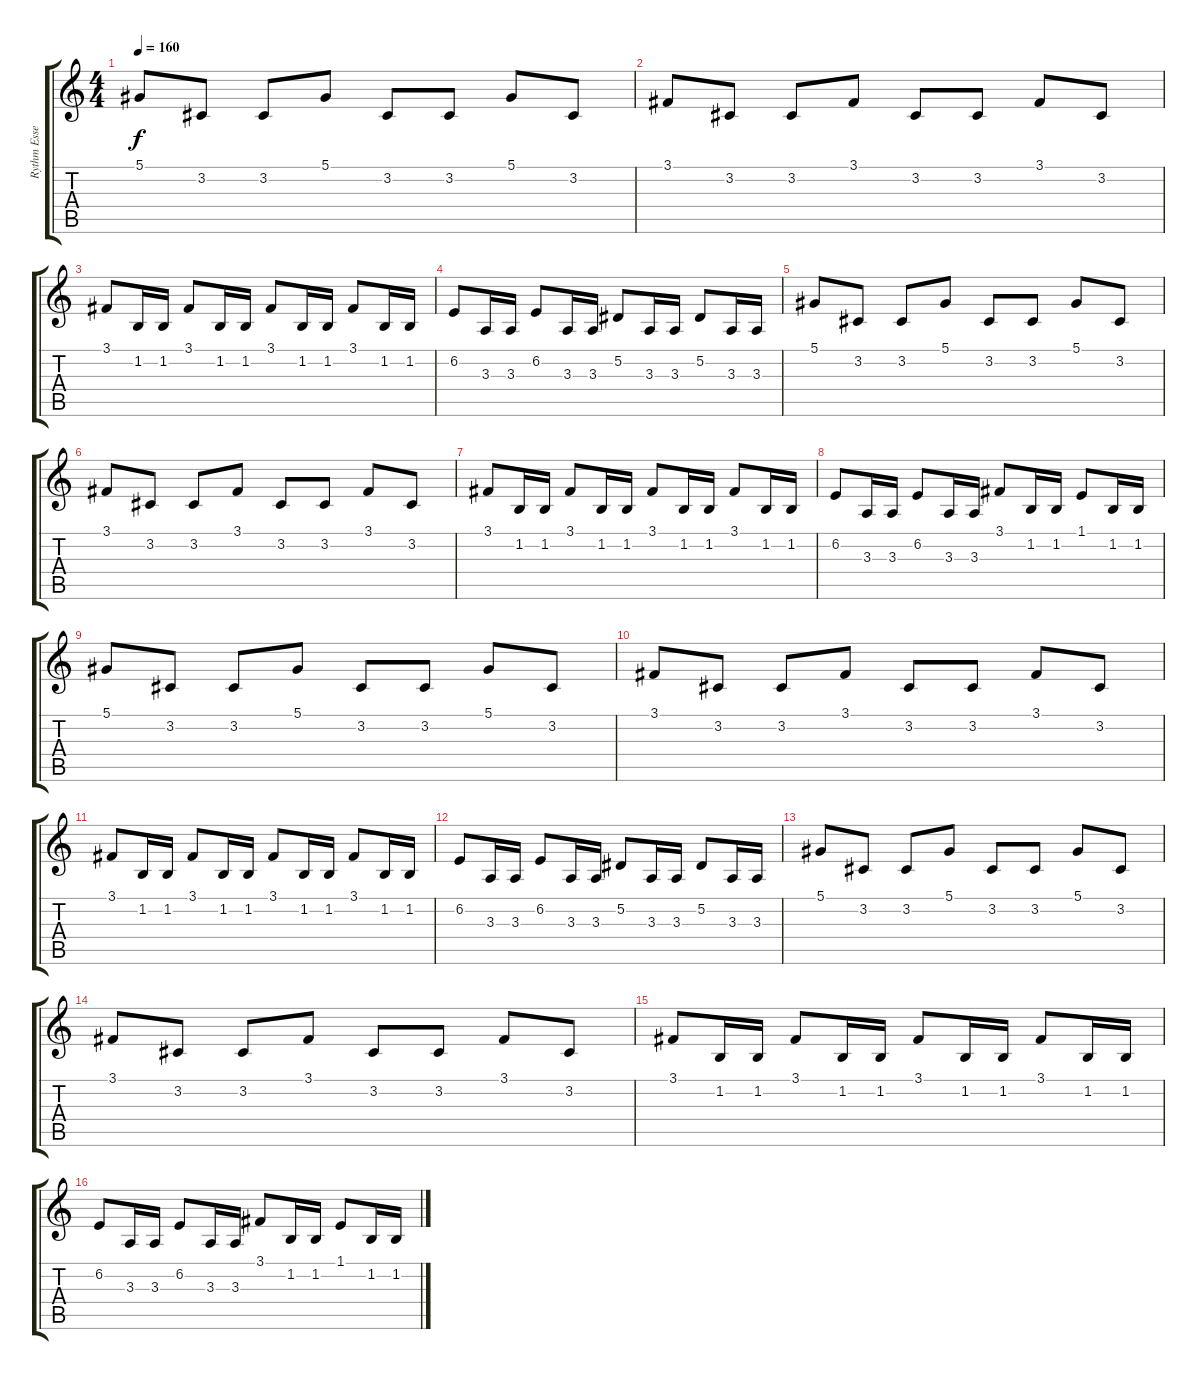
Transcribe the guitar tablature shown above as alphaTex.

\track ("Rythm Essemble (Everton Andrade)" "Rythm Esse") {instrument stringensemble1}
\staff {score tabs}
\tuning (Eb4 Bb3 Gb3 Db3 Ab2 Eb2) {hide}
\ts (4 4)
\tempo 160
\clef g2
\ks c
5.1.8{dy f} 3.2.8 3.2.8 5.1.8 3.2.8 3.2.8 5.1.8 3.2.8 |
3.1.8 3.2.8 3.2.8 3.1.8 3.2.8 3.2.8 3.1.8 3.2.8 |
3.1.8 1.2.16 1.2.16 3.1.8 1.2.16 1.2.16 3.1.8 1.2.16 1.2.16 3.1.8 1.2.16 1.2.16 |
6.2.8 3.3.16 3.3.16 6.2.8 3.3.16 3.3.16 5.2.8 3.3.16 3.3.16 5.2.8 3.3.16 3.3.16 |
5.1.8 3.2.8 3.2.8 5.1.8 3.2.8 3.2.8 5.1.8 3.2.8 |
3.1.8 3.2.8 3.2.8 3.1.8 3.2.8 3.2.8 3.1.8 3.2.8 |
3.1.8 1.2.16 1.2.16 3.1.8 1.2.16 1.2.16 3.1.8 1.2.16 1.2.16 3.1.8 1.2.16 1.2.16 |
6.2.8 3.3.16 3.3.16 6.2.8 3.3.16 3.3.16 3.1.8 1.2.16 1.2.16 1.1.8 1.2.16 1.2.16 |
5.1.8 3.2.8 3.2.8 5.1.8 3.2.8 3.2.8 5.1.8 3.2.8 |
3.1.8 3.2.8 3.2.8 3.1.8 3.2.8 3.2.8 3.1.8 3.2.8 |
3.1.8 1.2.16 1.2.16 3.1.8 1.2.16 1.2.16 3.1.8 1.2.16 1.2.16 3.1.8 1.2.16 1.2.16 |
6.2.8 3.3.16 3.3.16 6.2.8 3.3.16 3.3.16 5.2.8 3.3.16 3.3.16 5.2.8 3.3.16 3.3.16 |
5.1.8 3.2.8 3.2.8 5.1.8 3.2.8 3.2.8 5.1.8 3.2.8 |
3.1.8 3.2.8 3.2.8 3.1.8 3.2.8 3.2.8 3.1.8 3.2.8 |
3.1.8 1.2.16 1.2.16 3.1.8 1.2.16 1.2.16 3.1.8 1.2.16 1.2.16 3.1.8 1.2.16 1.2.16 |
6.2.8 3.3.16 3.3.16 6.2.8 3.3.16 3.3.16 3.1.8 1.2.16 1.2.16 1.1.8 1.2.16 1.2.16
